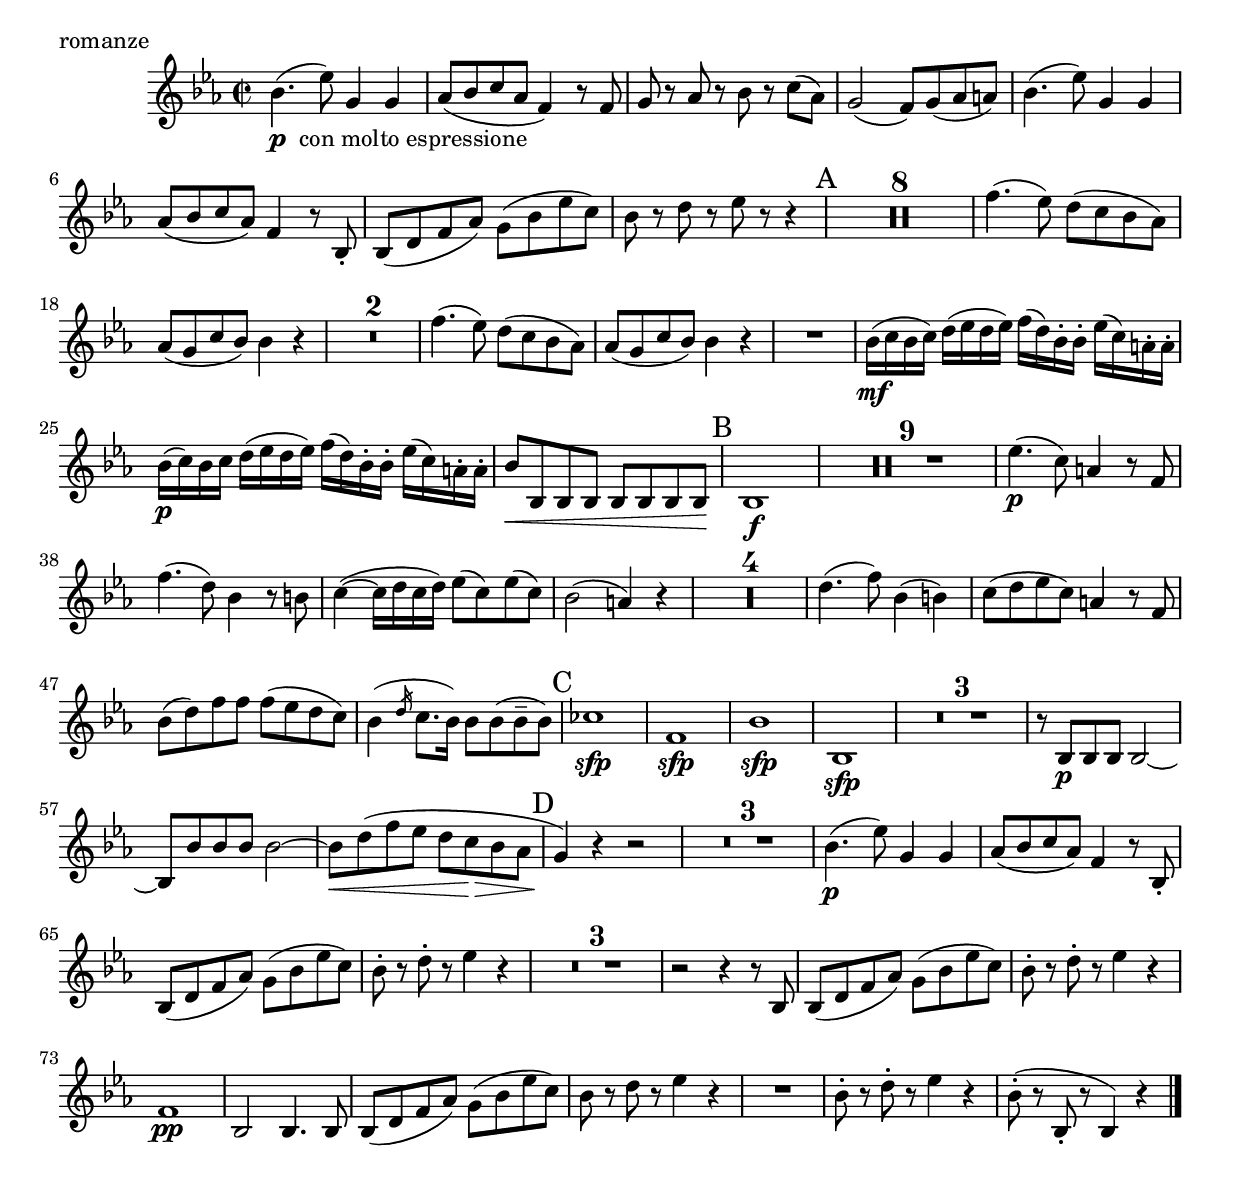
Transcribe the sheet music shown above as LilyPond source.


\version "1.3.146"

romanze = \notes \relative c' {
	\key f \major
	\time 2/2
	\property Score.skipBars = ##t

	c'4.( _#'(italic (dynamic "p") " con molto espressione") 
		)f8 a,4 a
	[bes8( c d bes] )g4 r8 g
	a r bes r c r [d()bes]
	a2( [)g8 a( bes )b]
	c4. () f8 a,4 a |
	% 6 
	[bes8 (c d) bes] g4 r8 c,-.
	[c8( e g )bes] [a( c f ) d]
	c r e r f r r4
	\mark "A"
	R1*8
	g4. ()f8  [e( d c) bes]
	% 18
	[bes( a d )c] c4 r
	R1*2
	g'4.() f8 [e( d c) bes]
	[bes (a d ) c] c4 r
	R1
	% 25
	[c16\mf ( d c )d] [e ( f e )f] [g()e c-. c-.] [f()d b-. b-.]
	[c16\p () d c )d] [e ( f e )f] [g()e c-. c-.] [f()d b-. b-.]
	[c8 \< c, c c] [c c c \! c ]
	\mark "B"
	c1\f
	R1*9
	f'4.(\p )d8 b4 r8 g
	g'4.() e8 c4 r8 cis |
	% 39
	d4(~ [d16 e d )e] [f8 () d f() d]
	c2()b4 r
	R1*4
	e4. ()g8 c,4 ()cis
	[d8( e f )d] b4 r8 g
	[c ()e g g] [g( f e )d]
	c4(
	\grace { e16 }
	[d8. )c16] [c8 c--( c-- )c--]
	\mark "C"
	des1\sfp
	g,1\sfp 
	c\sfp   
	c,\sfp  
	R1*3
	r8 [c-\p c c] c2~
	[c8 c' c c] c2~
	[c8 \< e( g f] [e \! d \> c bes]
	\mark "D"
	\! )a4 r r2
	R1*3
	c4.-\p () f8 a,4 a |
	[bes8 (c d) bes] g4 r8 c,-.
	[c8( e g )bes] [a( c f ) d]
	c-. r e-. r f4 r4
	R1*3
	r2 r4 r8 c,8
	[c8( e g )bes] [a( c f ) d]
	c-. r e-. r f4 r4	
	g,1\pp
	c,2 c4. c8
	[c8( e g )bes] [a( c f ) d]
	c r e r f4 r4			% -. ? 

	R1
	c8-.   r e-. r f4 r4

	% Finish with F if played separately 
	c8-.(   r c,-. r ) c4 r4| 
	\bar "|."
}



\score
{
    \notes { \transpose bes \romanze }
	\header { piece = "romanze" opus = "" }	
	\midi{ \tempo 4 = 70  }
	\paper{}
}
